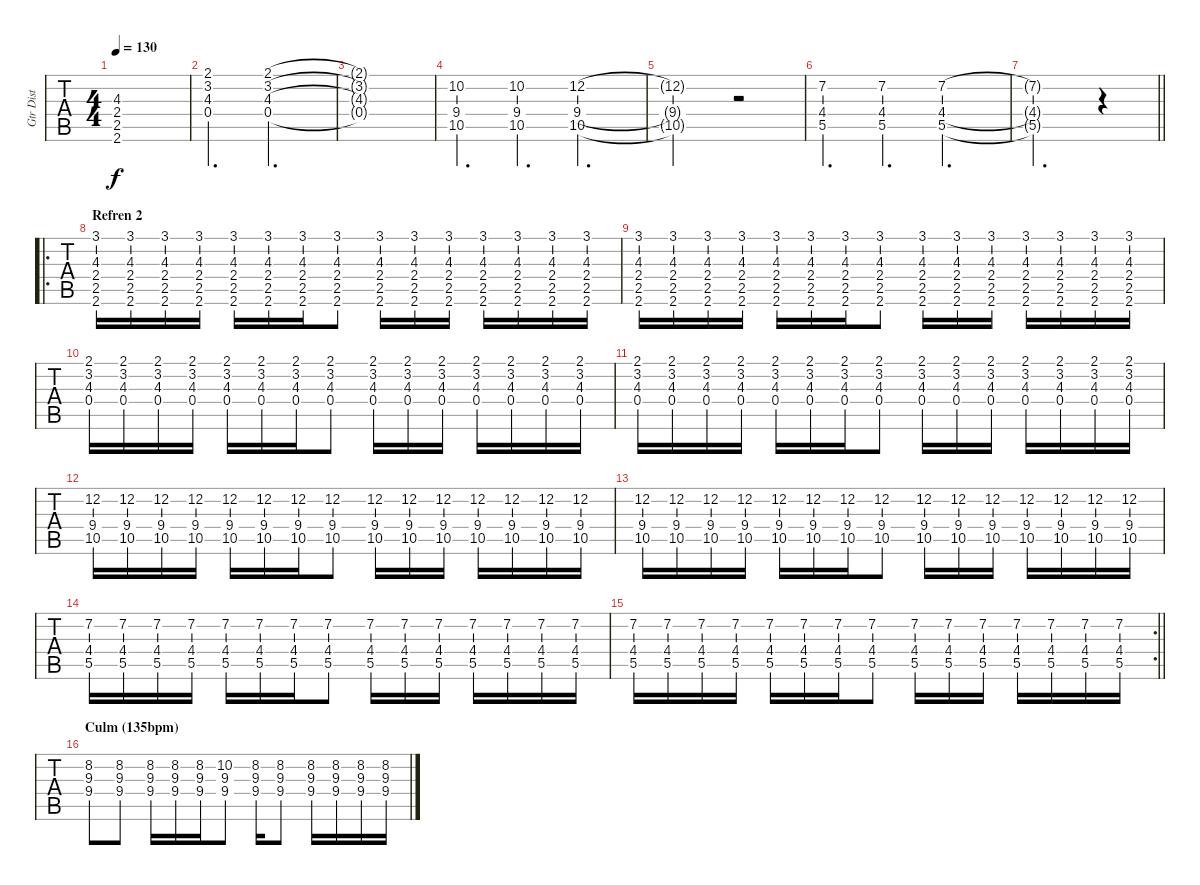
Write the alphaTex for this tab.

\track ("Gtr Dist" "Gtr Dist") {instrument distortionguitar}
\staff {tabs}
\tuning (E4 B3 G3 D3 A2 D2) {hide}
\ts (4 4)
\tempo 130
\clef g2
\ks c
(4.3{t} 2.4{t} 2.5{t} 2.6{t}).1{dy f} |
(2.1{hac} 3.2{hac} 4.3{hac} 0.4{hac}).4{d} (2.1{hac} 3.2{hac} 4.3{hac} 0.4{hac}).2{d} |
(2.1{t} 3.2{t} 4.3{t} 0.4{t}).1 |
(10.2{hac} 9.4{hac} 10.5{hac}).4{d} (10.2{hac} 9.4{hac} 10.5{hac}).4{d} (12.2{hac} 9.4{hac} 10.5{hac}).2{d} |
(12.2{t} 9.4{t} 10.5{t}).2 r.2 |
(7.2{hac} 4.4{hac} 5.5{hac}).4{d} (7.2{hac} 4.4{hac} 5.5{hac}).4{d} (7.2{hac} 4.4{hac} 5.5{hac}).2{d} |
\barLineRight lightlight
(7.2{t} 4.4{t} 5.5{t}).2{d} r.4 |
\ro
\section ("" "Refren 2")
(3.1{ac} 4.3{ac} 2.4{ac} 2.5{ac} 2.6{ac}).16 (3.1 4.3 2.4 2.5 2.6).16 (3.1 4.3 2.4 2.5 2.6).16 (3.1 4.3 2.4 2.5 2.6).16 (3.1 4.3 2.4 2.5 2.6).16 (3.1 4.3 2.4 2.5 2.6).16 (3.1 4.3 2.4 2.5 2.6).16 (3.1 4.3 2.4 2.5 2.6).8 (3.1{ac} 4.3{ac} 2.4{ac} 2.5{ac} 2.6{ac}).16 (3.1 4.3 2.4 2.5 2.6).16 (3.1 4.3 2.4 2.5 2.6).16 (3.1 4.3 2.4 2.5 2.6).16 (3.1 4.3 2.4 2.5 2.6).16 (3.1 4.3 2.4 2.5 2.6).16 (3.1 4.3 2.4 2.5 2.6).16 |
(3.1{ac} 4.3{ac} 2.4{ac} 2.5{ac} 2.6{ac}).16 (3.1 4.3 2.4 2.5 2.6).16 (3.1 4.3 2.4 2.5 2.6).16 (3.1 4.3 2.4 2.5 2.6).16 (3.1 4.3 2.4 2.5 2.6).16 (3.1 4.3 2.4 2.5 2.6).16 (3.1 4.3 2.4 2.5 2.6).16 (3.1 4.3 2.4 2.5 2.6).8 (3.1{ac} 4.3{ac} 2.4{ac} 2.5{ac} 2.6{ac}).16 (3.1 4.3 2.4 2.5 2.6).16 (3.1 4.3 2.4 2.5 2.6).16 (3.1 4.3 2.4 2.5 2.6).16 (3.1 4.3 2.4 2.5 2.6).16 (3.1 4.3 2.4 2.5 2.6).16 (3.1 4.3 2.4 2.5 2.6).16 |
(2.1{ac} 3.2{ac} 4.3{ac} 0.4{ac}).16 (2.1 3.2 4.3 0.4).16 (2.1 3.2 4.3 0.4).16 (2.1 3.2 4.3 0.4).16 (2.1 3.2 4.3 0.4).16 (2.1 3.2 4.3 0.4).16 (2.1 3.2 4.3 0.4).16 (2.1 3.2 4.3 0.4).8 (2.1{ac} 3.2{ac} 4.3{ac} 0.4{ac}).16 (2.1 3.2 4.3 0.4).16 (2.1 3.2 4.3 0.4).16 (2.1 3.2 4.3 0.4).16 (2.1 3.2 4.3 0.4).16 (2.1 3.2 4.3 0.4).16 (2.1 3.2 4.3 0.4).16 |
(2.1{ac} 3.2{ac} 4.3{ac} 0.4{ac}).16 (2.1 3.2 4.3 0.4).16 (2.1 3.2 4.3 0.4).16 (2.1 3.2 4.3 0.4).16 (2.1 3.2 4.3 0.4).16 (2.1 3.2 4.3 0.4).16 (2.1 3.2 4.3 0.4).16 (2.1 3.2 4.3 0.4).8 (2.1{ac} 3.2{ac} 4.3{ac} 0.4{ac}).16 (2.1 3.2 4.3 0.4).16 (2.1 3.2 4.3 0.4).16 (2.1 3.2 4.3 0.4).16 (2.1 3.2 4.3 0.4).16 (2.1 3.2 4.3 0.4).16 (2.1 3.2 4.3 0.4).16 |
(12.2{ac} 9.4{ac} 10.5{ac}).16 (12.2 9.4 10.5).16 (12.2 9.4 10.5).16 (12.2 9.4 10.5).16 (12.2 9.4 10.5).16 (12.2 9.4 10.5).16 (12.2 9.4 10.5).16 (12.2 9.4 10.5).8 (12.2{ac} 9.4{ac} 10.5{ac}).16 (12.2 9.4 10.5).16 (12.2 9.4 10.5).16 (12.2 9.4 10.5).16 (12.2 9.4 10.5).16 (12.2 9.4 10.5).16 (12.2 9.4 10.5).16 |
(12.2{ac} 9.4{ac} 10.5{ac}).16 (12.2 9.4 10.5).16 (12.2 9.4 10.5).16 (12.2 9.4 10.5).16 (12.2 9.4 10.5).16 (12.2 9.4 10.5).16 (12.2 9.4 10.5).16 (12.2{ac} 9.4{ac} 10.5{ac}).8 (12.2 9.4 10.5).16 (12.2 9.4 10.5).16 (12.2 9.4 10.5).16 (12.2 9.4 10.5).16 (12.2 9.4 10.5).16 (12.2 9.4 10.5).16 (12.2 9.4 10.5).16 |
(7.2{ac} 4.4{ac} 5.5{ac}).16 (7.2 4.4 5.5).16 (7.2 4.4 5.5).16 (7.2 4.4 5.5).16 (7.2 4.4 5.5).16 (7.2 4.4 5.5).16 (7.2 4.4 5.5).16 (7.2 4.4 5.5).8 (7.2 4.4 5.5).16 (7.2 4.4 5.5).16 (7.2 4.4 5.5).16 (7.2 4.4 5.5).16 (7.2 4.4 5.5).16 (7.2 4.4 5.5).16 (7.2 4.4 5.5).16 |
\rc 2
\barLineRight lightlight
(7.2{ac} 4.4{ac} 5.5{ac}).16 (7.2 4.4 5.5).16 (7.2 4.4 5.5).16 (7.2 4.4 5.5).16 (7.2 4.4 5.5).16 (7.2 4.4 5.5).16 (7.2 4.4 5.5).16 (7.2 4.4 5.5).8 (7.2 4.4 5.5).16 (7.2 4.4 5.5).16 (7.2 4.4 5.5).16 (7.2 4.4 5.5).16 (7.2 4.4 5.5).16 (7.2 4.4 5.5).16 (7.2 4.4 5.5).16 |
\section ("" "Culm (135bpm)")
(8.2 9.3 9.4).8 (8.2 9.3 9.4).8 (8.2 9.3 9.4).16 (8.2 9.3 9.4).16 (8.2 9.3 9.4).16 (10.2 9.3 9.4).8 (8.2 9.3 9.4).16 (8.2 9.3 9.4).8 (8.2 9.3 9.4).16 (8.2 9.3 9.4).16 (8.2 9.3 9.4).16 (8.2 9.3 9.4).16
